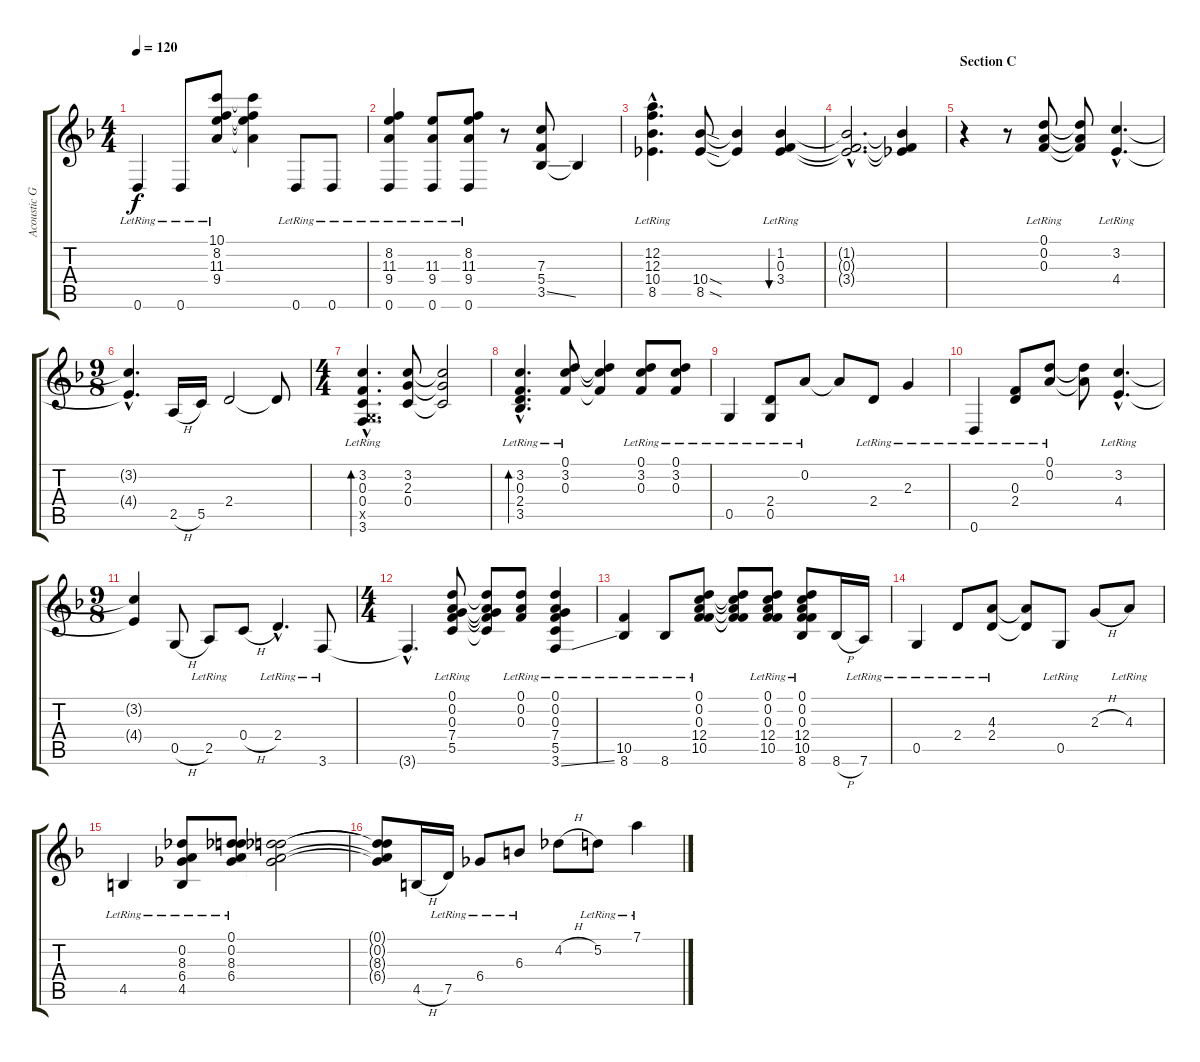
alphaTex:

\track ("Acoustic Guitar 1 (Full Step Down)" "Acoustic G") {instrument acousticguitarnylon}
\staff {score tabs}
\tuning (D4 A3 F3 C3 G2 D2) {hide}
\ts (4 4)
\tempo 120
\clef g2
\ks f
0.6{lr}.4{dy f} 0.6{lr}.8 (10.1{lr} 8.2{lr} 11.3{lr} 9.4{lr}).8 (10.1{t} 8.2{t} 11.3{t} 9.4{t}).4 0.6{lr}.8 0.6{lr}.8 |
(8.2{lr} 11.3{lr} 9.4{lr} 0.6{lr}).4 (11.3{lr} 9.4{lr} 0.6{lr}).8 (8.2{lr} 11.3{lr} 9.4{lr} 0.6{lr}).8 r.8 (7.3 5.4 3.5{ss}).8 3.5{t}.4 |
(12.2{hac lr} 12.3{hac lr} 10.4{hac lr} 8.5{hac lr}).4{d} (10.4{sod} 8.5{sod}).8 (10.4{t} 8.5{t}).4 (1.2{lr} 0.3{lr} 3.4{lr}).4{bu 120} |
(1.2{hac t} 0.3{hac t} 3.4{hac t}).2{d} (1.2{t} 0.3{t} 3.4{t}).4 |
\section ("" "Section C")
r.4 r.8 (0.1{lr} 0.2{lr} 0.3{lr}).8 (0.1{t} 0.2{t} 0.3{t}).8 (3.2{hac lr} 4.4{hac lr}).4{d} |
\ts (9 8)
(3.2{hac t} 4.4{hac t}).4{d} 2.5{h}.16 5.5.16 2.4.2 2.4{t}.8 |
\ts (4 4)
(3.2{hac lr} 0.3{hac lr} 0.4{hac lr} 0.5{hac x} 3.6{hac lr}).4{d bd 120} (3.2 2.3 0.4).8 (3.2{t} 2.3{t} 0.4{t}).2 |
(3.2{hac lr} 0.3{hac lr} 2.4{hac lr} 3.5{hac lr}).4{d bd 120} (0.1{lr} 3.2{lr} 0.3{lr}).8 (0.1{t} 3.2{t} 0.3{t}).4 (0.1{lr} 3.2{lr} 0.3{lr}).8 (0.1{lr} 3.2{lr} 0.3{lr}).8 |
0.5{lr}.4 (2.4{lr} 0.5{lr}).8 0.2{lr}.8 0.2{t}.8 2.4{lr}.8 2.3{lr}.4 |
0.6{lr}.4 (0.3{lr} 2.4{lr}).8 (0.1{lr} 0.2{lr}).8 (0.1{t} 0.2{t}).8 (3.2{hac lr} 4.4{hac lr}).4{d} |
\ts (9 8)
(3.2{t} 4.4{t}).4 0.5{h}.8 2.5{lr}.8 0.4{h}.8 2.4{hac lr}.4{d} 3.6{lr}.8 |
\ts (4 4)
3.6{hac t}.4{d} (0.1{lr} 0.2{lr} 0.3{lr} 7.4{lr} 5.5{lr}).8 (0.1{t} 0.2{t} 0.3{t} 7.4{t} 5.5{t}).8 (0.1{lr} 0.2{lr} 0.3{lr}).8 (0.1{lr} 0.2{lr} 0.3{lr} 7.4{lr} 5.5{lr} 3.6{ss}).4 |
(10.5{lr} 8.6{lr}).4 8.6{lr}.8 (0.1{lr} 0.2{lr} 0.3{lr} 12.4{lr} 10.5{lr}).8 (0.1{t} 0.2{t} 0.3{t} 12.4{t} 10.5{t}).8 (0.1{lr} 0.2{lr} 0.3{lr} 12.4{lr} 10.5{lr}).8 (0.1{lr} 0.2{lr} 0.3{lr} 12.4{lr} 10.5{lr} 8.6{lr}).8 8.6{h}.16 7.6{lr}.16 |
0.5{lr}.4 2.4{lr}.8 (4.3{lr} 2.4{lr}).8 (4.3{t} 2.4{t}).8 0.5{lr}.8 2.3{h}.8 4.3{lr}.8 |
4.5{lr}.4 (0.2{lr} 8.3{lr} 6.4{lr} 4.5{lr}).8 (0.1{lr} 0.2{lr} 8.3{lr} 6.4{lr}).8 (0.1{t} 0.2{t} 8.3{t} 6.4{t}).2 |
(0.1{t} 0.2{t} 8.3{t} 6.4{t}).8 4.5{h}.16 7.5{lr}.16 6.4{lr}.8 6.3{lr}.8 4.2{h}.8 5.2{lr}.8 7.1{lr}.4
